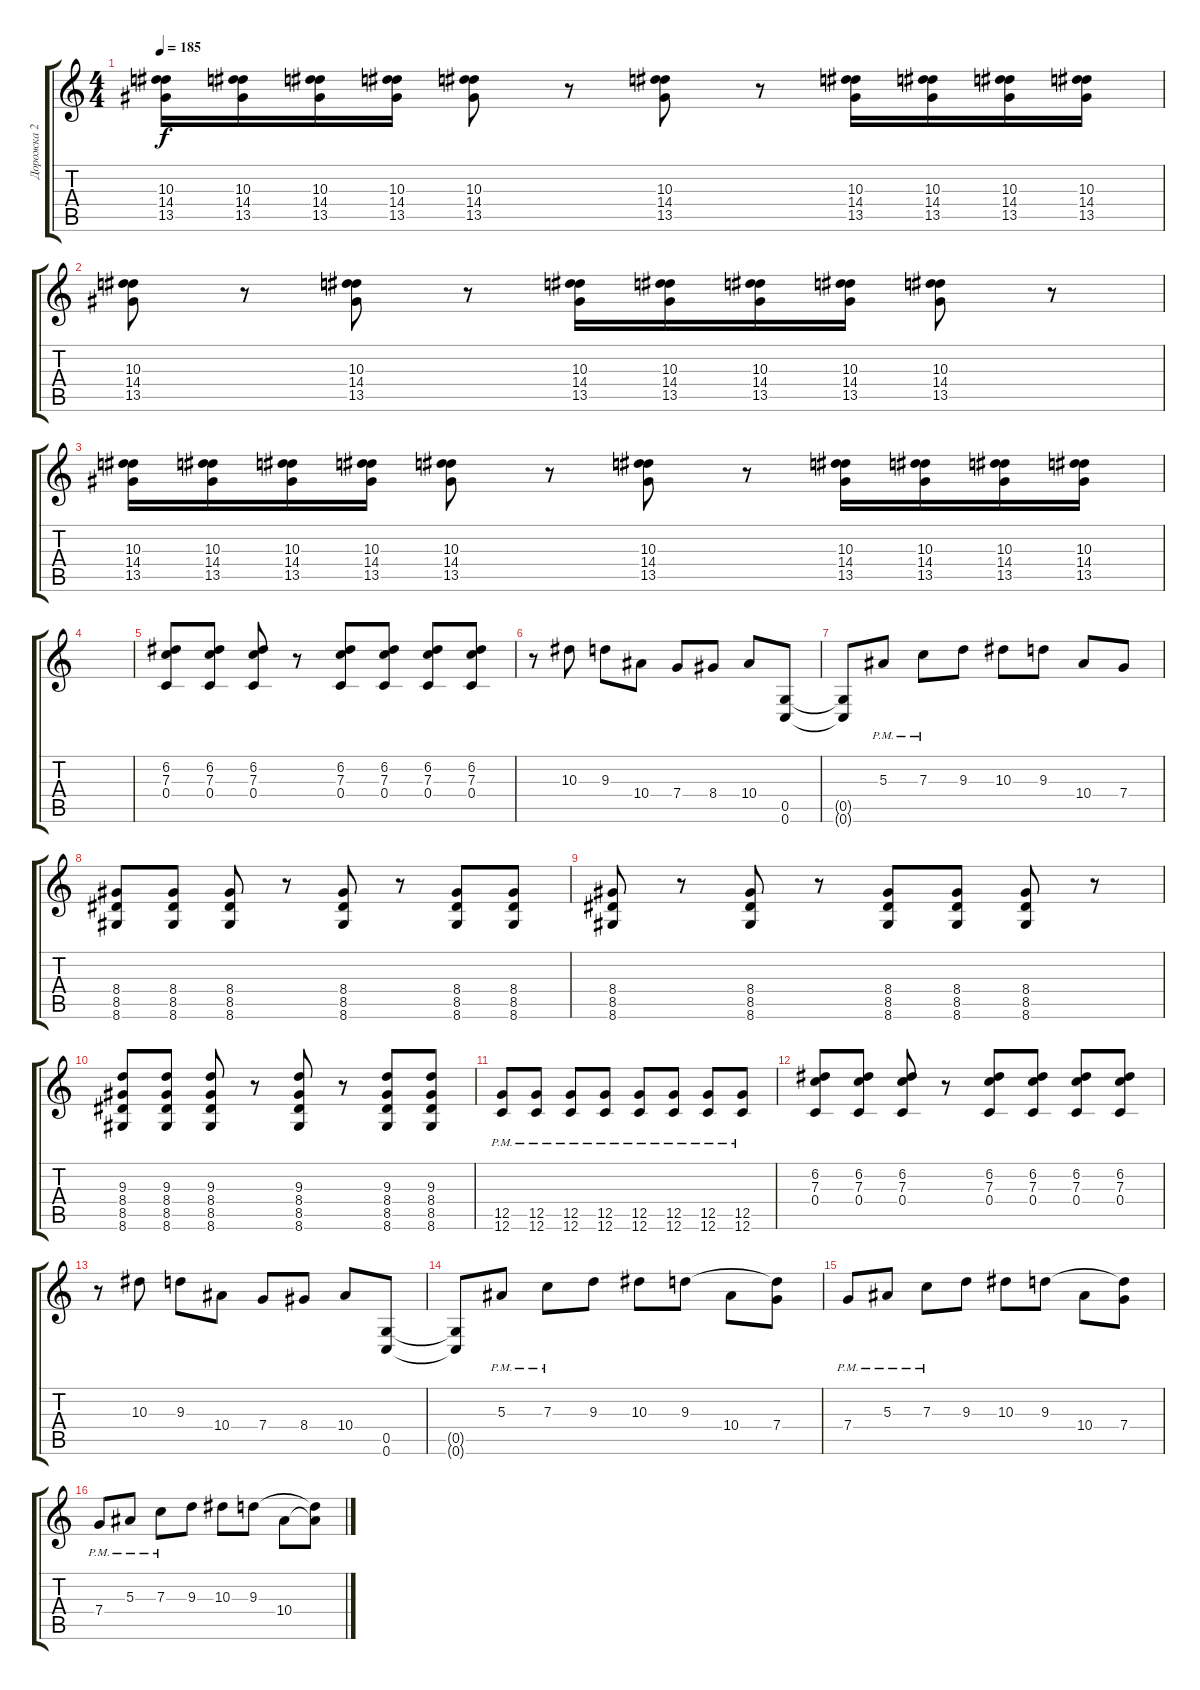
\track ("Дорожка 2" "Дорожка 2") {instrument distortionguitar}
\staff {score tabs}
\tuning (D4 A3 F3 C3 G2 C2) {hide}
\ts (4 4)
\tempo 185
\clef g2
\ks c
(10.3 14.4 13.5).16{dy f} (10.3 14.4 13.5).16 (10.3 14.4 13.5).16 (10.3 14.4 13.5).16 (10.3 14.4 13.5).8 r.8 (10.3 14.4 13.5).8 r.8 (10.3 14.4 13.5).16 (10.3 14.4 13.5).16 (10.3 14.4 13.5).16 (10.3 14.4 13.5).16 |
(10.3 14.4 13.5).8 r.8 (10.3 14.4 13.5).8 r.8 (10.3 14.4 13.5).16 (10.3 14.4 13.5).16 (10.3 14.4 13.5).16 (10.3 14.4 13.5).16 (10.3 14.4 13.5).8 r.8 |
(10.3 14.4 13.5).16 (10.3 14.4 13.5).16 (10.3 14.4 13.5).16 (10.3 14.4 13.5).16 (10.3 14.4 13.5).8 r.8 (10.3 14.4 13.5).8 r.8 (10.3 14.4 13.5).16 (10.3 14.4 13.5).16 (10.3 14.4 13.5).16 (10.3 14.4 13.5).16 |
|
(6.2 7.3 0.4).8 (6.2 7.3 0.4).8 (6.2 7.3 0.4).8 r.8 (6.2 7.3 0.4).8 (6.2 7.3 0.4).8 (6.2 7.3 0.4).8 (6.2 7.3 0.4).8 |
r.8 10.3.8 9.3.8 10.4.8 7.4.8 8.4.8 10.4.8 (0.5 0.6).8 |
(0.5{t} 0.6{t}).8 5.3{pm}.8 7.3{pm}.8 9.3.8 10.3.8 9.3.8 10.4.8 7.4.8 |
(8.4 8.5 8.6).8 (8.4 8.5 8.6).8 (8.4 8.5 8.6).8 r.8 (8.4 8.5 8.6).8 r.8 (8.4 8.5 8.6).8 (8.4 8.5 8.6).8 |
(8.4 8.5 8.6).8 r.8 (8.4 8.5 8.6).8 r.8 (8.4 8.5 8.6).8 (8.4 8.5 8.6).8 (8.4 8.5 8.6).8 r.8 |
(9.3 8.4 8.5 8.6).8 (9.3 8.4 8.5 8.6).8 (9.3 8.4 8.5 8.6).8 r.8 (9.3 8.4 8.5 8.6).8 r.8 (9.3 8.4 8.5 8.6).8 (9.3 8.4 8.5 8.6).8 |
(12.5{pm} 12.6{pm}).8 (12.5{pm} 12.6{pm}).8 (12.5{pm} 12.6{pm}).8 (12.5{pm} 12.6{pm}).8 (12.5{pm} 12.6{pm}).8 (12.5{pm} 12.6{pm}).8 (12.5{pm} 12.6{pm}).8 (12.5{pm} 12.6{pm}).8 |
(6.2 7.3 0.4).8 (6.2 7.3 0.4).8 (6.2 7.3 0.4).8 r.8 (6.2 7.3 0.4).8 (6.2 7.3 0.4).8 (6.2 7.3 0.4).8 (6.2 7.3 0.4).8 |
r.8 10.3.8 9.3.8 10.4.8 7.4.8 8.4.8 10.4.8 (0.5 0.6).8 |
(0.5{t} 0.6{t}).8 5.3{pm}.8 7.3{pm}.8 9.3.8 10.3.8 9.3.8 10.4.8 (9.3{t} 7.4).8 |
7.4{pm}.8 5.3{pm}.8 7.3{pm}.8 9.3.8 10.3.8 9.3.8 10.4.8 (9.3{t} 7.4).8 |
7.4{pm}.8 5.3{pm}.8 7.3{pm}.8 9.3.8 10.3.8 9.3.8 10.4.8 (9.3{t} 10.4{t}).8
